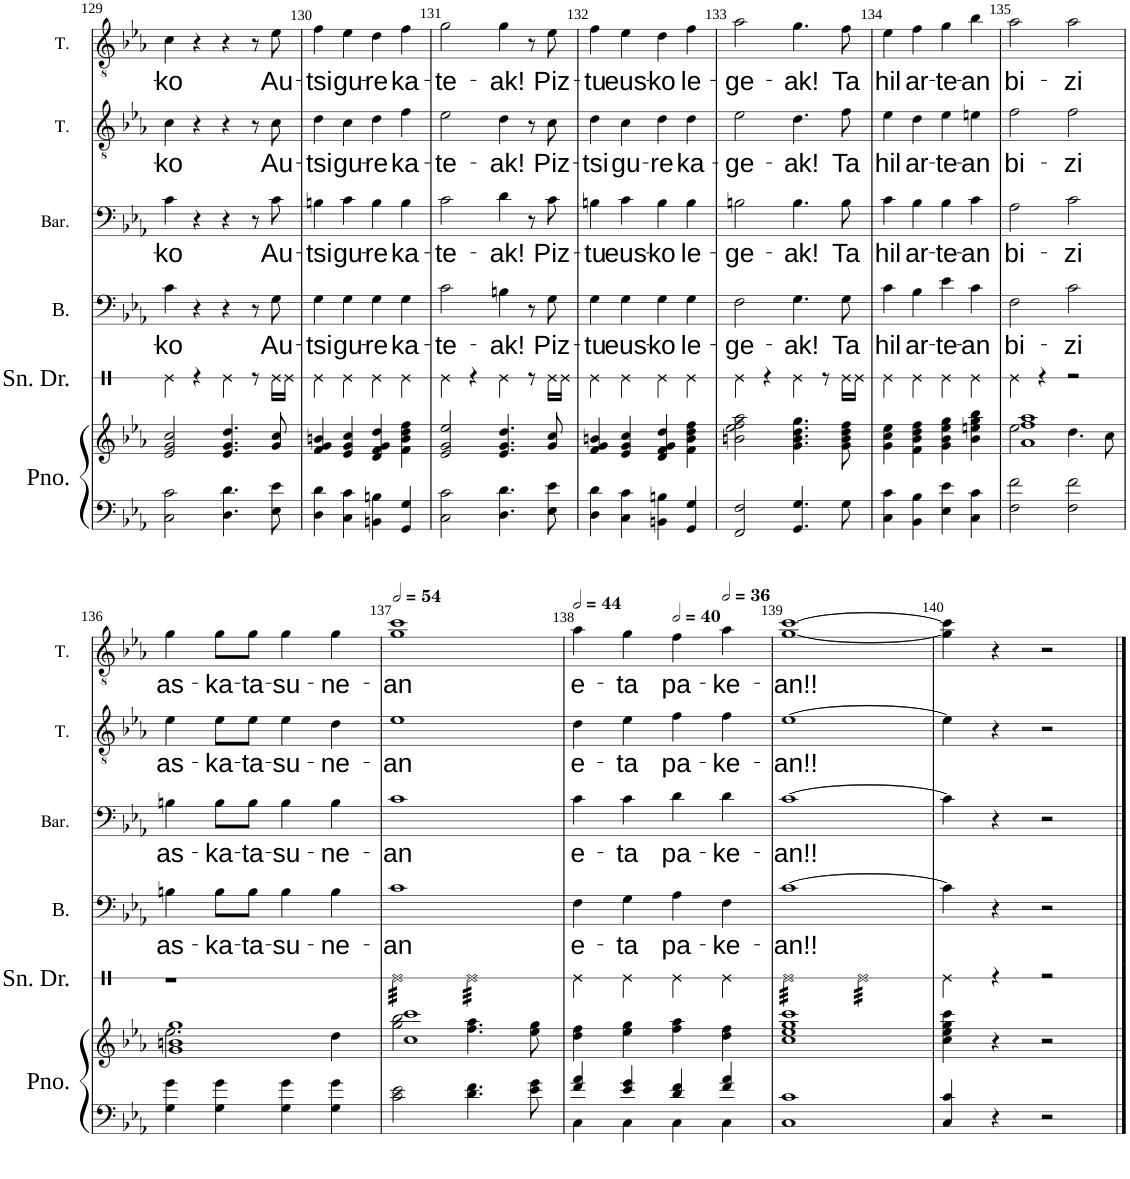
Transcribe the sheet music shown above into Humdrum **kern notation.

**kern	**kern	**kern	**kern	**text	**kern	**text	**kern	**text	**kern	**text
*part6	*part6	*part5	*part4	*part4	*part3	*part3	*part2	*part2	*part1	*part1
*staff7	*staff6	*staff5	*staff4	*staff4	*staff3	*staff3	*staff2	*staff2	*staff1	*staff1
*I"Piano	*	*I"Snare Drum	*I"Basse	*	*I"Baryton	*	*I"Ténor	*	*I"Ténor	*
*I'Pno.	*	*I'Sn. Dr.	*I'B.	*	*I'Bar.	*	*I'T.	*	*I'T.	*
!!LO:PB:g=z
*clefF4	*clefG2	*clefX	*clefF4	*	*clefF4	*	*clefGv2	*	*clefGv2	*
*k[b-e-a-]	*k[b-e-a-]	*k[]	*k[b-e-a-]	*	*k[b-e-a-]	*	*k[b-e-a-]	*	*k[b-e-a-]	*
*M4/4	*M4/4	*M4/4	*M4/4	*	*M4/4	*	*M4/4	*	*M4/4	*
*met(c|)	*met(c|)	*met(c|)	*met(c|)	*	*met(c|)	*	*met(c|)	*	*met(c|)	*
=129	=129	=129	=129	=129	=129	=129	=129	=129	=129	=129
!	!	!	!	!LO:LY:b	!	!LO:LY:b	!	!LO:LY:b	!	!LO:LY:b
2C\ 2c\	2e-/ 2g/ 2cc/	4Re\	4c\	-ko	4c\	-ko	4c\	-ko	4c\	-ko
.	.	4r	4r	.	4r	.	4r	.	4r	.
4.D\ 4.d\	4.e-/ 4.g/ 4.dd/	4Re\	4r	.	4r	.	4r	.	4r	.
.	.	8r	8r	.	8r	.	8r	.	8r	.
!	!	!	!	!LO:LY:b	!	!LO:LY:b	!	!LO:LY:b	!	!LO:LY:b
8E-\ 8e-\	8g/ 8cc/	16Re\LL	8G\	Au-	8c\	Au-	8c\	Au-	8e-\	Au-
.	.	16Re\JJ	.	.	.	.	.	.	.	.
=130	=130	=130	=130	=130	=130	=130	=130	=130	=130	=130
!	!	!	!	!LO:LY:b	!	!LO:LY:b	!	!LO:LY:b	!	!LO:LY:b
4D\ 4d\	4f/ 4g/ 4bn/	4Re\	4G\	-tsi	4Bn\	-tsi	4d\	-tsi	4f\	-tsi
!	!	!	!	!LO:LY:b	!	!LO:LY:b	!	!LO:LY:b	!	!LO:LY:b
4C\ 4c\	4e-/ 4g/ 4cc/	4Re\	4G\	gu-	4c\	gu-	4c\	gu-	4e-\	gu-
!	!	!	!	!LO:LY:b	!	!LO:LY:b	!	!LO:LY:b	!	!LO:LY:b
4BBn\ 4Bn\	4d/ 4f/ 4g/ 4dd/	4Re\	4G\	-re	4B\	-re	4d\	-re	4d\	-re
!	!	!	!	!LO:LY:b	!	!LO:LY:b	!	!LO:LY:b	!	!LO:LY:b
4GG/ 4G/	4f\ 4b\ 4dd\ 4ff\	4Re\	4G\	ka-	4B\	ka-	4f\	ka-	4f\	ka-
=131	=131	=131	=131	=131	=131	=131	=131	=131	=131	=131
!	!	!	!	!LO:LY:b	!	!LO:LY:b	!	!LO:LY:b	!	!LO:LY:b
2C\ 2c\	2e-/ 2g/ 2ee-/	4Re\	2c\	-te-	2c\	-te-	2e-\	-te-	2g\	-te-
.	.	4r	.	.	.	.	.	.	.	.
!	!	!	!	!LO:LY:b	!	!LO:LY:b	!	!LO:LY:b	!	!LO:LY:b
4.D\ 4.d\	4.e-/ 4.g/ 4.dd/	4Re\	4Bn\	-ak!	4d\	-ak!	4d\	-ak!	4g\	-ak!
.	.	8r	8r	.	8r	.	8r	.	8r	.
!	!	!	!	!LO:LY:b	!	!LO:LY:b	!	!LO:LY:b	!	!LO:LY:b
8E-\ 8e-\	8g/ 8cc/	16Re\LL	8G\	Piz-	8c\	Piz-	8c\	Piz-	8e-\	Piz-
.	.	16Re\JJ	.	.	.	.	.	.	.	.
=132	=132	=132	=132	=132	=132	=132	=132	=132	=132	=132
!	!	!	!	!LO:LY:b	!	!LO:LY:b	!	!LO:LY:b	!	!LO:LY:b
4D\ 4d\	4f/ 4g/ 4bn/	4Re\	4G\	-tu	4Bn\	-tu	4d\	-tsi	4f\	-tu
!	!	!	!	!LO:LY:b	!	!LO:LY:b	!	!LO:LY:b	!	!LO:LY:b
4C\ 4c\	4e-/ 4g/ 4cc/	4Re\	4G\	eus-	4c\	eus-	4c\	gu-	4e-\	eus-
!	!	!	!	!LO:LY:b	!	!LO:LY:b	!	!LO:LY:b	!	!LO:LY:b
4BBn\ 4Bn\	4d/ 4f/ 4g/ 4dd/	4Re\	4G\	-ko	4B\	-ko	4d\	-re	4d\	-ko
!	!	!	!	!LO:LY:b	!	!LO:LY:b	!	!LO:LY:b	!	!LO:LY:b
4GG/ 4G/	4f\ 4b\ 4dd\ 4ff\	4Re\	4G\	le-	4B\	le-	4d\	ka-	4f\	le-
=133	=133	=133	=133	=133	=133	=133	=133	=133	=133	=133
!	!	!	!	!LO:LY:b	!	!LO:LY:b	!	!LO:LY:b	!	!LO:LY:b
2FF/ 2F/	2bn\ 2ee-\ 2ff\ 2aa-\	4Re\	2F\	-ge-	2Bn\	-ge-	2e-\	-ge-	2a-\	-ge-
.	.	4r	.	.	.	.	.	.	.	.
!	!	!	!	!LO:LY:b	!	!LO:LY:b	!	!LO:LY:b	!	!LO:LY:b
4.GG/ 4.G/	4.g\ 4.b\ 4.dd\ 4.gg\	4Re\	4.G\	-ak!	4.B\	-ak!	4.d\	-ak!	4.g\	-ak!
.	.	8r	.	.	.	.	.	.	.	.
!	!	!	!	!LO:LY:b	!	!LO:LY:b	!	!LO:LY:b	!	!LO:LY:b
8G\	8g\ 8b\ 8dd\ 8ff\	16Re\LL	8G\	Ta	8B\	Ta	8f\	Ta	8f\	Ta
.	.	16Re\JJ	.	.	.	.	.	.	.	.
=134	=134	=134	=134	=134	=134	=134	=134	=134	=134	=134
!	!	!	!	!LO:LY:b	!	!LO:LY:b	!	!LO:LY:b	!	!LO:LY:b
4C\ 4c\	4g\ 4cc\ 4ee-\	4Re\	4c\	hil	4c\	hil	4e-\	hil	4e-\	hil
!	!	!	!	!LO:LY:b	!	!LO:LY:b	!	!LO:LY:b	!	!LO:LY:b
4BB-\ 4B-\	4f\ 4b-\ 4dd\ 4ff\	4Re\	4B-\	ar-	4B-\	ar-	4d\	ar-	4f\	ar-
!	!	!	!	!LO:LY:b	!	!LO:LY:b	!	!LO:LY:b	!	!LO:LY:b
4E-\ 4e-\	4g\ 4b-\ 4ee-\ 4gg\	4Re\	4e-\	-te-	4B-\	-te-	4e-\	-te-	4g\	-te-
!	!	!	!	!LO:LY:b	!	!LO:LY:b	!	!LO:LY:b	!	!LO:LY:b
4C\ 4c\	4b-\ 4een\ 4gg\ 4bb-\	4Re\	4c\	-an	4c\	-an	4en\	-an	4b-\	-an
=135	=135	=135	=135	=135	=135	=135	=135	=135	=135	=135
*	*^	*	*	*	*	*	*	*	*	*
!	!	!	!	!	!LO:LY:b	!	!LO:LY:b	!	!LO:LY:b	!	!LO:LY:b
2F\ 2f\	1a- 1ff 1aa-	2ee-\	4Re\	2F\	bi-	2A-\	bi-	2f\	bi-	2a-\	bi-
.	.	.	4r	.	.	.	.	.	.	.	.
!	!	!	!	!	!LO:LY:b	!	!LO:LY:b	!	!LO:LY:b	!	!LO:LY:b
2F\ 2f\	.	4.dd\	2r	2c\	-zi	2c\	-zi	2f\	-zi	2a-\	-zi
.	.	8cc\	.	.	.	.	.	.	.	.	.
!!LO:LB:g=z
=136	=136	=136	=136	=136	=136	=136	=136	=136	=136	=136	=136
!	!	!	!	!	!LO:LY:b	!	!LO:LY:b	!	!LO:LY:b	!	!LO:LY:b
4G\ 4g\	1g 1bn 1gg	2.ee-\	1r	4Bn\	as-	4Bn\	as-	4e-\	as-	4g\	as-
!	!	!	!	!	!LO:LY:b	!	!LO:LY:b	!	!LO:LY:b	!	!LO:LY:b
4G\ 4g\	.	.	.	8B\L	-ka-	8B\L	-ka-	8e-\L	-ka-	8g\L	-ka-
!	!	!	!	!	!LO:LY:b	!	!LO:LY:b	!	!LO:LY:b	!	!LO:LY:b
.	.	.	.	8B\J	-ta-	8B\J	-ta-	8e-\J	-ta-	8g\J	-ta-
!	!	!	!	!	!LO:LY:b	!	!LO:LY:b	!	!LO:LY:b	!	!LO:LY:b
4G\ 4g\	.	.	.	4B\	-su-	4B\	-su-	4e-\	-su-	4g\	-su-
!	!	!	!	!	!LO:LY:b	!	!LO:LY:b	!	!LO:LY:b	!	!LO:LY:b
4G\ 4g\	.	4dd\	.	4B\	-ne-	4B\	-ne-	4d\	-ne-	4g\	-ne-
=137	=137	=137	=137	=137	=137	=137	=137	=137	=137	=137	=137
*	*	*	*	*	*	*	*	*	*	*MM108	*
!	!	!	!	!	!LO:LY:b	!	!LO:LY:b	!	!LO:LY:b	!	!LO:LY:b
*	*	*	*tremolo	*	*	*	*	*	*	*	*
2c\ 2e-\	1cc 1ccc	2gg\ 2bb-\	32Re\LLL	1c	-an	1c	-an	1e-	-an	1g 1cc	-an
.	.	.	32Re\	.	.	.	.	.	.	.	.
.	.	.	32Re\	.	.	.	.	.	.	.	.
.	.	.	32Re\	.	.	.	.	.	.	.	.
.	.	.	32Re\	.	.	.	.	.	.	.	.
.	.	.	32Re\	.	.	.	.	.	.	.	.
.	.	.	32Re\	.	.	.	.	.	.	.	.
.	.	.	32Re\	.	.	.	.	.	.	.	.
.	.	.	32Re\	.	.	.	.	.	.	.	.
.	.	.	32Re\	.	.	.	.	.	.	.	.
.	.	.	32Re\	.	.	.	.	.	.	.	.
.	.	.	32Re\	.	.	.	.	.	.	.	.
.	.	.	32Re\	.	.	.	.	.	.	.	.
.	.	.	32Re\	.	.	.	.	.	.	.	.
.	.	.	32Re\	.	.	.	.	.	.	.	.
.	.	.	32Re\JJJ	.	.	.	.	.	.	.	.
4.d\ 4.f\	.	4.ff\ 4.aa-\	32Re\LLL	.	.	.	.	.	.	.	.
.	.	.	32Re\	.	.	.	.	.	.	.	.
.	.	.	32Re\	.	.	.	.	.	.	.	.
.	.	.	32Re\	.	.	.	.	.	.	.	.
.	.	.	32Re\	.	.	.	.	.	.	.	.
.	.	.	32Re\	.	.	.	.	.	.	.	.
.	.	.	32Re\	.	.	.	.	.	.	.	.
.	.	.	32Re\	.	.	.	.	.	.	.	.
.	.	.	32Re\	.	.	.	.	.	.	.	.
.	.	.	32Re\	.	.	.	.	.	.	.	.
.	.	.	32Re\	.	.	.	.	.	.	.	.
.	.	.	32Re\	.	.	.	.	.	.	.	.
8e-\ 8g\	.	8ee-\ 8gg\	32Re\	.	.	.	.	.	.	.	.
.	.	.	32Re\	.	.	.	.	.	.	.	.
.	.	.	32Re\	.	.	.	.	.	.	.	.
.	.	.	32Re\JJJ	.	.	.	.	.	.	.	.
*	*	*	*Xtremolo	*	*	*	*	*	*	*	*
*	*v	*v	*	*	*	*	*	*	*	*	*
=138	=138	=138	=138	=138	=138	=138	=138	=138	=138	=138
*	*	*	*	*	*	*	*	*	*MM88	*
*^	*^	*	*	*	*	*	*	*	*	*
!	!	!	!	!	!	!LO:LY:b	!	!LO:LY:b	!	!LO:LY:b	!	!LO:LY:b
*	*	*v	*v	*	*	*	*	*	*	*	*	*
4f/ 4a-/	4C\	4dd\ 4ff\	4Re\	4F\	e-	4c\	e-	4d\	e-	4a-\	e-
!	!	!	!	!	!LO:LY:b	!	!LO:LY:b	!	!LO:LY:b	!	!LO:LY:b
4e-/ 4g/	4C\	4ee-\ 4gg\	4Re\	4G\	-ta	4c\	-ta	4e-\	-ta	4g\	-ta
*	*	*	*	*	*	*	*	*	*	*MM80	*
!	!	!	!	!	!LO:LY:b	!	!LO:LY:b	!	!LO:LY:b	!	!LO:LY:b
4d/ 4f/	4C\	4ff\ 4aa-\	4Re\	4A-\	pa-	4d\	pa-	4f\	pa-	4f\	pa-
*	*	*	*	*	*	*	*	*	*	*MM72	*
!	!	!	!	!	!LO:LY:b	!	!LO:LY:b	!	!LO:LY:b	!	!LO:LY:b
4f/ 4a-/	4C\	4dd\ 4ff\	4Re\	4F\	-ke-	4d\	-ke-	4f\	-ke-	4a-\	-ke-
=139	=139	=139	=139	=139	=139	=139	=139	=139	=139	=139	=139
!	!	!	!	!	!LO:LY:b	!	!LO:LY:b	!	!LO:LY:b	!	!LO:LY:b
*v	*v	*	*	*	*	*	*	*	*	*	*
*	*	*tremolo	*	*	*	*	*	*	*	*
1C 1c	1cc 1ee- 1gg 1ccc	32Re\LLL	[1c	-an!!	[1c	-an!!	[1e-	-an!!	[1g [1cc	-an!!
.	.	32Re\	.	.	.	.	.	.	.	.
.	.	32Re\	.	.	.	.	.	.	.	.
.	.	32Re\	.	.	.	.	.	.	.	.
.	.	32Re\	.	.	.	.	.	.	.	.
.	.	32Re\	.	.	.	.	.	.	.	.
.	.	32Re\	.	.	.	.	.	.	.	.
.	.	32Re\	.	.	.	.	.	.	.	.
.	.	32Re\	.	.	.	.	.	.	.	.
.	.	32Re\	.	.	.	.	.	.	.	.
.	.	32Re\	.	.	.	.	.	.	.	.
.	.	32Re\	.	.	.	.	.	.	.	.
.	.	32Re\	.	.	.	.	.	.	.	.
.	.	32Re\	.	.	.	.	.	.	.	.
.	.	32Re\	.	.	.	.	.	.	.	.
.	.	32Re\JJJ	.	.	.	.	.	.	.	.
.	.	32Re\LLL	.	.	.	.	.	.	.	.
.	.	32Re\	.	.	.	.	.	.	.	.
.	.	32Re\	.	.	.	.	.	.	.	.
.	.	32Re\	.	.	.	.	.	.	.	.
.	.	32Re\	.	.	.	.	.	.	.	.
.	.	32Re\	.	.	.	.	.	.	.	.
.	.	32Re\	.	.	.	.	.	.	.	.
.	.	32Re\	.	.	.	.	.	.	.	.
.	.	32Re\	.	.	.	.	.	.	.	.
.	.	32Re\	.	.	.	.	.	.	.	.
.	.	32Re\	.	.	.	.	.	.	.	.
.	.	32Re\	.	.	.	.	.	.	.	.
.	.	32Re\	.	.	.	.	.	.	.	.
.	.	32Re\	.	.	.	.	.	.	.	.
.	.	32Re\	.	.	.	.	.	.	.	.
.	.	32Re\JJJ	.	.	.	.	.	.	.	.
*	*	*Xtremolo	*	*	*	*	*	*	*	*
=140	=140	=140	=140	=140	=140	=140	=140	=140	=140	=140
4C/ 4c/	4cc\ 4ee-\ 4gg\ 4ccc\	4Re\	4c\]	.	4c\]	.	4e-\]	.	4g\] 4cc\]	.
4r	4r	4r	4r	.	4r	.	4r	.	4r	.
2r	2r	2r	2r	.	2r	.	2r	.	2r	.
==	==	==	==	==	==	==	==	==	==	==
*-	*-	*-	*-	*-	*-	*-	*-	*-	*-	*-
